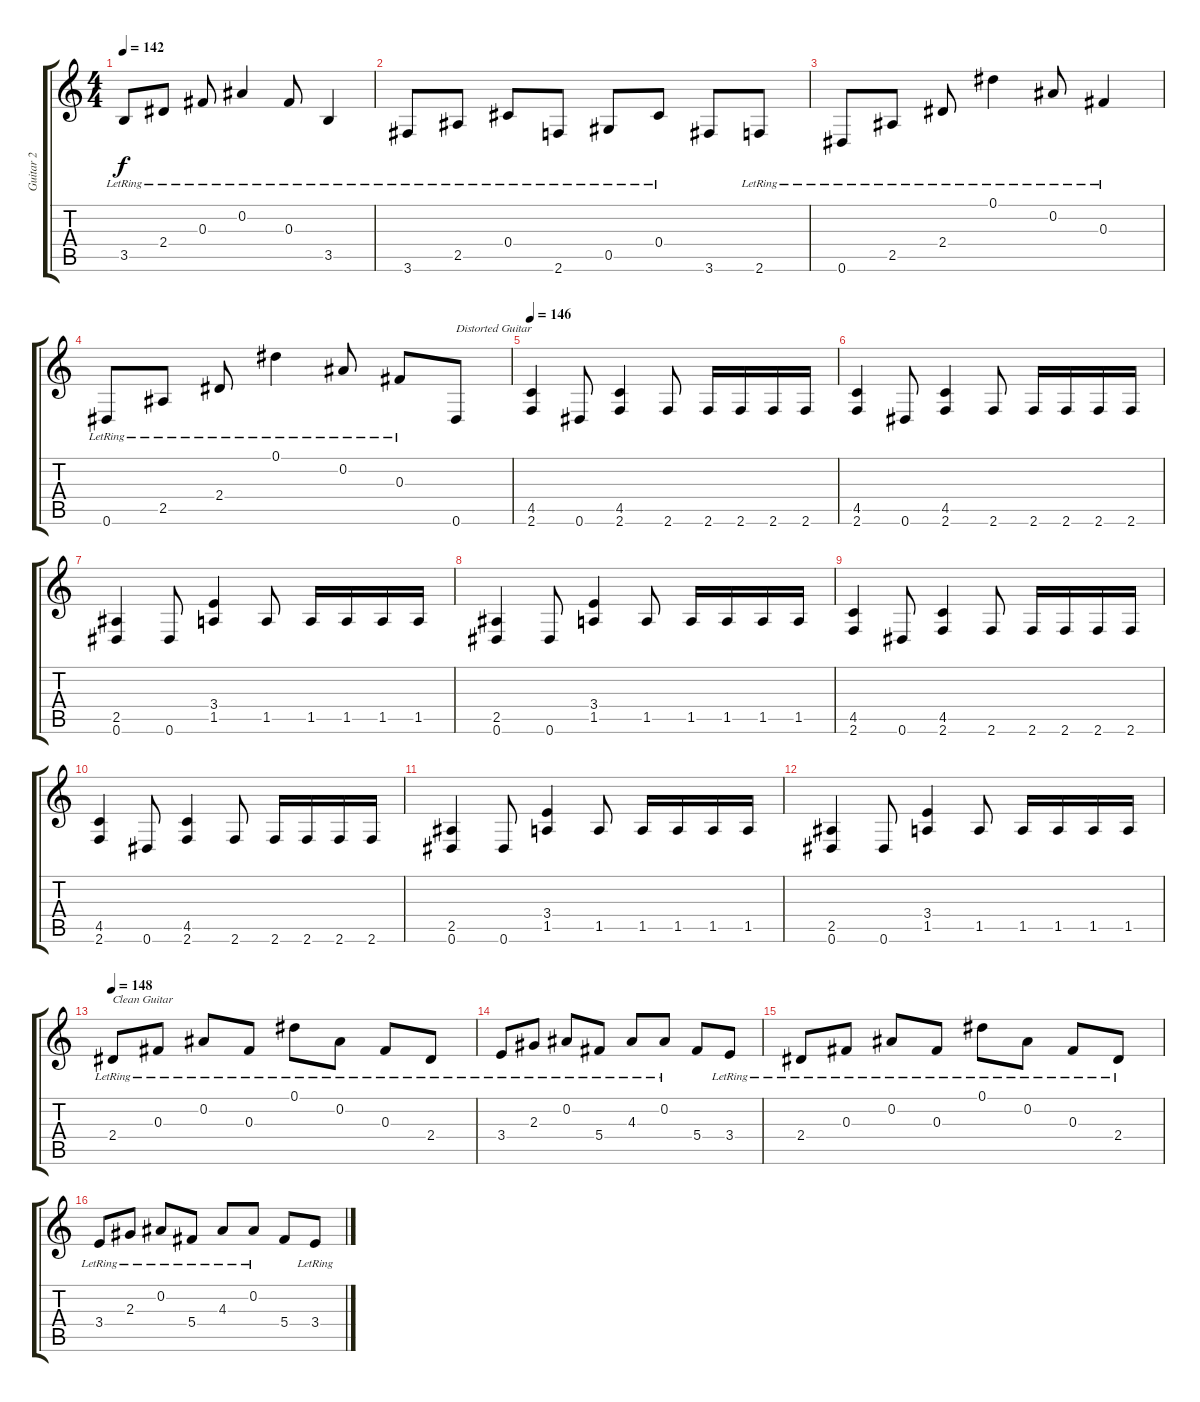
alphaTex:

\track ("Guitar 2" "Guitar 2") {instrument distortionguitar}
\staff {score tabs}
\tuning (Eb4 Bb3 Gb3 Db3 Ab2 Eb2) {hide}
\ts (4 4)
\tempo 142
\clef g2
\ks c
3.5{lr}.8{dy f} 2.4{lr}.8 0.3{lr}.8 0.2{lr}.4 0.3{lr}.8 3.5{lr}.4 |
3.6{lr}.8 2.5{lr}.8 0.4{lr}.8 2.6{lr}.8 0.5{lr}.8 0.4{lr}.8 3.6.8 2.6{lr}.8 |
0.6{lr}.8 2.5{lr}.8 2.4{lr}.8 0.1{lr}.4 0.2{lr}.8 0.3{lr}.4 |
0.6{lr}.8 2.5{lr}.8 2.4{lr}.8 0.1{lr}.4 0.2{lr}.8 0.3{lr}.8 0.6.8{txt "Distorted Guitar" instrument distortionguitar} |
\tempo 146
(4.5 2.6).4 0.6.8 (4.5 2.6).4 2.6.8 2.6.16 2.6.16 2.6.16 2.6.16 |
(4.5 2.6).4 0.6.8 (4.5 2.6).4 2.6.8 2.6.16 2.6.16 2.6.16 2.6.16 |
(2.5 0.6).4 0.6.8 (3.4 1.5).4 1.5.8 1.5.16 1.5.16 1.5.16 1.5.16 |
(2.5 0.6).4 0.6.8 (3.4 1.5).4 1.5.8 1.5.16 1.5.16 1.5.16 1.5.16 |
(4.5 2.6).4 0.6.8 (4.5 2.6).4 2.6.8 2.6.16 2.6.16 2.6.16 2.6.16 |
(4.5 2.6).4 0.6.8 (4.5 2.6).4 2.6.8 2.6.16 2.6.16 2.6.16 2.6.16 |
(2.5 0.6).4 0.6.8 (3.4 1.5).4 1.5.8 1.5.16 1.5.16 1.5.16 1.5.16 |
(2.5 0.6).4 0.6.8 (3.4 1.5).4 1.5.8 1.5.16 1.5.16 1.5.16 1.5.16 |
\tempo 148
2.4{lr}.8{txt "Clean Guitar" instrument acousticguitarsteel} 0.3{lr}.8 0.2{lr}.8 0.3{lr}.8 0.1{lr}.8 0.2{lr}.8 0.3{lr}.8 2.4{lr}.8 |
3.4{lr}.8 2.3{lr}.8 0.2{lr}.8 5.4{lr}.8 4.3{lr}.8 0.2{lr}.8 5.4.8 3.4{lr}.8 |
2.4{lr}.8 0.3{lr}.8 0.2{lr}.8 0.3{lr}.8 0.1{lr}.8 0.2{lr}.8 0.3{lr}.8 2.4{lr}.8 |
3.4{lr}.8 2.3{lr}.8 0.2{lr}.8 5.4{lr}.8 4.3{lr}.8 0.2{lr}.8 5.4.8 3.4{lr}.8
